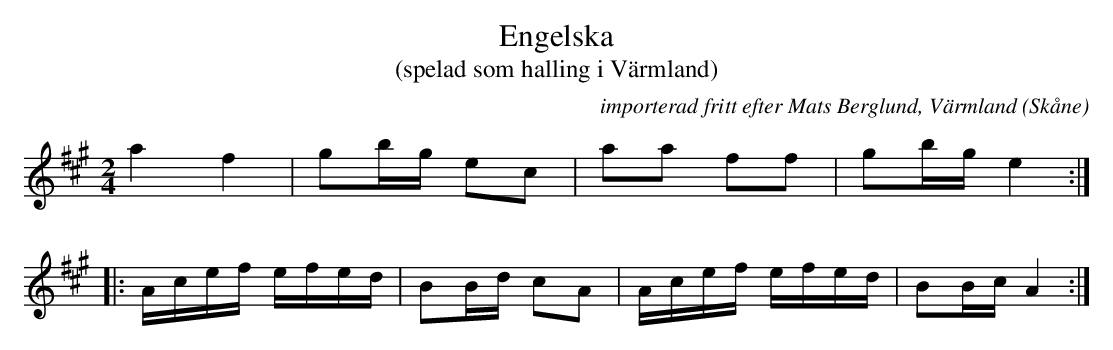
X:1
T:Engelska
T:(spelad som halling i Värmland)
C:importerad fritt efter Mats Berglund, Värmland
O:Skåne
M:2/4
L:1/8
K:A
a2 f2 | gb/g/ ec | aa ff | gb/g/ e2 :|
|: A/c/e/f/ e/f/e/d/ | BB/d/ cA | A/c/e/f/ e/f/e/d/ | BB/c/ A2 :|
